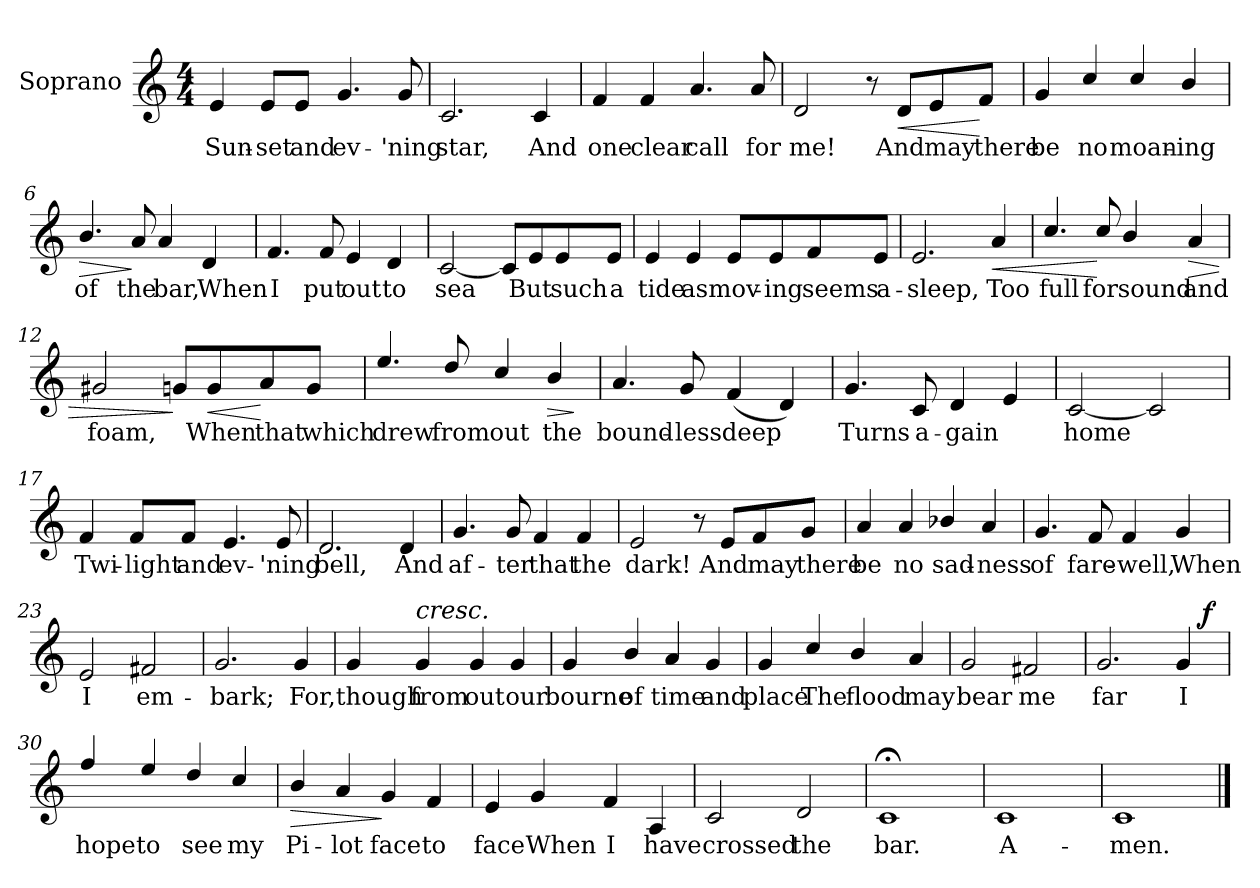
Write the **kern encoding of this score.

**kern	**text	**dynam
*part1	*part1	*part1
*staff1	*staff1	*staff1
*I"Soprano	*	*
*I'Pno.	*	*
*clefG2	*	*
*k[]	*	*
*M4/4	*	*
*MM80	*	*
=1	=1	=1
!	!LO:LY:b	!
4e/	Sun-	.
!	!LO:LY:b	!
8e/L	-set	.
!	!LO:LY:b	!
8e/J	and	.
!	!LO:LY:b	!
4.g/	ev-	.
!	!LO:LY:b	!
8g/	-'ning	.
=2	=2	=2
!	!LO:LY:b	!
2.c/	star,	.
!	!LO:LY:b	!
4c/	And	.
=3	=3	=3
!	!LO:LY:b	!
4f/	one	.
!	!LO:LY:b	!
4f/	clear	.
!	!LO:LY:b	!
4.a/	call	.
!	!LO:LY:b	!
8a/	for	.
!!LO:LB:g=z
=4	=4	=4
!	!LO:LY:b	!
2d/	me!	.
8r	.	.
!	!LO:LY:b	!LO:HP:b
8d/L	And	<
!	!LO:LY:b	!
8e/	may	.
!	!LO:LY:b	!
8f/J	there	[
=5	=5	=5
!	!LO:LY:b	!
4g/	be	.
!	!LO:LY:b	!
4cc/	no	.
!	!LO:LY:b	!
4cc/	moan-	.
!	!LO:LY:b	!
4b/	-ing	.
=6	=6	=6
!	!LO:LY:b	!LO:HP:b
4.b/	of	>
!	!LO:LY:b	!
8a/	the	]
!	!LO:LY:b	!
4a/	bar,	.
!	!LO:LY:b	!
4d/	When	.
!!LO:LB:g=z
=7	=7	=7
!	!LO:LY:b	!
4.f/	I	.
!	!LO:LY:b	!
8f/	put	.
!	!LO:LY:b	!
4e/	out	.
!	!LO:LY:b	!
4d/	to	.
=8	=8	=8
!	!LO:LY:b	!
[2c/	sea	.
8c/L]	.	.
!	!LO:LY:b	!
8e/	But	.
!	!LO:LY:b	!
8e/	such	.
!	!LO:LY:b	!
8e/J	a	.
!!LO:LB:g=z
=9	=9	=9
!	!LO:LY:b	!
4e/	tide	.
!	!LO:LY:b	!
4e/	as	.
!	!LO:LY:b	!
8e/L	mov-	.
!	!LO:LY:b	!
8e/	-ing	.
!	!LO:LY:b	!
8f/	seems	.
!	!LO:LY:b	!
8e/J	a-	.
=10	=10	=10
!	!LO:LY:b	!
2.e/	-sleep,	.
!	!LO:LY:b	!LO:HP:b
4a/	Too	<
=11	=11	=11
!	!LO:LY:b	!
4.cc/	full	.
!	!LO:LY:b	!
8cc/	for	[
!	!LO:LY:b	!
4b/	sound	.
!	!LO:LY:b	!LO:HP:b
4a/	and	>
!!LO:LB:g=z
=12	=12	=12
!	!LO:LY:b	!
2g#X/	foam,	.
8gn/L	.	]
!	!LO:LY:b	!LO:HP:b
8g/	When	<
!	!LO:LY:b	!
8a/	that	[
!	!LO:LY:b	!
8g/J	which	.
=13	=13	=13
!	!LO:LY:b	!
4.ee/	drew	.
!	!LO:LY:b	!
8dd/	from	.
!	!LO:LY:b	!
4cc/	out	.
!	!LO:LY:b	!LO:HP:b
4b/	the	>
.	.	]
=14	=14	=14
!	!LO:LY:b	!
4.a/	bound-	.
!	!LO:LY:b	!
8g/	-less	.
!	!LO:LY:b	!
(4f/	deep	.
4d/)	.	.
!!LO:PB:g=z
=15	=15	=15
!	!LO:LY:b	!
4.g/	Turns	.
!	!LO:LY:b	!
8c/	a-	.
!	!LO:LY:b	!
4d/	-gain	.
4e/	.	.
=16	=16	=16
!	!LO:LY:b	!
[2c/	home	.
2c/]	.	.
=17	=17	=17
!	!LO:LY:b	!
4f/	Twi-	.
!	!LO:LY:b	!
8f/L	-light	.
!	!LO:LY:b	!
8f/J	and	.
!	!LO:LY:b	!
4.e/	ev-	.
!	!LO:LY:b	!
8e/	-'ning	.
=18	=18	=18
!	!LO:LY:b	!
2.d/	bell,	.
!	!LO:LY:b	!
4d/	And	.
!!LO:LB:g=z
=19	=19	=19
!	!LO:LY:b	!
4.g/	af-	.
!	!LO:LY:b	!
8g/	-ter	.
!	!LO:LY:b	!
4f/	that	.
!	!LO:LY:b	!
4f/	the	.
=20	=20	=20
!	!LO:LY:b	!
2e/	dark!	.
8r	.	.
!	!LO:LY:b	!
8e/L	And	.
!	!LO:LY:b	!
8f/	may	.
!	!LO:LY:b	!
8g/J	there	.
=21	=21	=21
!	!LO:LY:b	!
4a/	be	.
!	!LO:LY:b	!
4a/	no	.
!	!LO:LY:b	!
4b-X/	sad-	.
!	!LO:LY:b	!
4a/	-ness	.
=22	=22	=22
!	!LO:LY:b	!
4.g/	of	.
!	!LO:LY:b	!
8f/	fare-	.
!	!LO:LY:b	!
4f/	-well,	.
!	!LO:LY:b	!
4g/	When	.
!!LO:LB:g=z
=23	=23	=23
!	!LO:LY:b	!
2e/	I	.
!	!LO:LY:b	!
2f#X/	em-	.
=24	=24	=24
!	!LO:LY:b	!
2.g/	-bark;	.
!	!LO:LY:b	!
4g/	For,	.
=25	=25	=25
!	!LO:LY:b	!
4g/	though	.
!LO:TX:a:i:t=cresc.	!	!
!	!LO:LY:b	!
4g/	from	.
!	!LO:LY:b	!
4g/	out	.
!	!LO:LY:b	!
4g/	our	.
=26	=26	=26
!	!LO:LY:b	!
4g/	bourne	.
!	!LO:LY:b	!
4b/	of	.
!	!LO:LY:b	!
4a/	time	.
!	!LO:LY:b	!
4g/	and	.
!!LO:LB:g=z
=27	=27	=27
!	!LO:LY:b	!
4g/	place	.
!	!LO:LY:b	!
4cc/	The	.
!	!LO:LY:b	!
4b/	flood	.
!	!LO:LY:b	!
4a/	may	.
=28	=28	=28
!	!LO:LY:b	!
2g/	bear	.
!	!LO:LY:b	!
2f#X/	me	.
=29	=29	=29
!	!LO:LY:b	!
*^	*	*
2.g/	2..ryy	far	.
!	!	!LO:LY:b	!
4g/	.	I	.
!	!	!	!LO:DY:b
.	8ryy	.	f
*v	*v	*	*
=30	=30	=30
*^	*	*
!	!	!LO:LY:b	!
*v	*v	*	*
4ff/	hope	.
!	!LO:LY:b	!
4ee/	to	.
!	!LO:LY:b	!
4dd/	see	.
!	!LO:LY:b	!
4cc/	my	.
!!LO:LB:g=z
=31	=31	=31
!	!LO:LY:b	!LO:HP:b
4b/	Pi-	>
!	!LO:LY:b	!
4a/	-lot	.
!	!LO:LY:b	!
4g/	face	]
!	!LO:LY:b	!
4f/	to	.
=32	=32	=32
!	!LO:LY:b	!
4e/	face	.
!	!LO:LY:b	!
4g/	When	.
!	!LO:LY:b	!
4f/	I	.
!	!LO:LY:b	!
4A/	have	.
=33	=33	=33
!	!LO:LY:b	!
2c/	crossed	.
!	!LO:LY:b	!
2d/	the	.
=34	=34	=34
!	!LO:LY:b	!
1c;<	bar.	.
=35	=35	=35
!	!LO:LY:b	!
1c	A-	.
=36	=36	=36
!	!LO:LY:b	!
1c	-men.	.
==	==	==
*-	*-	*-
